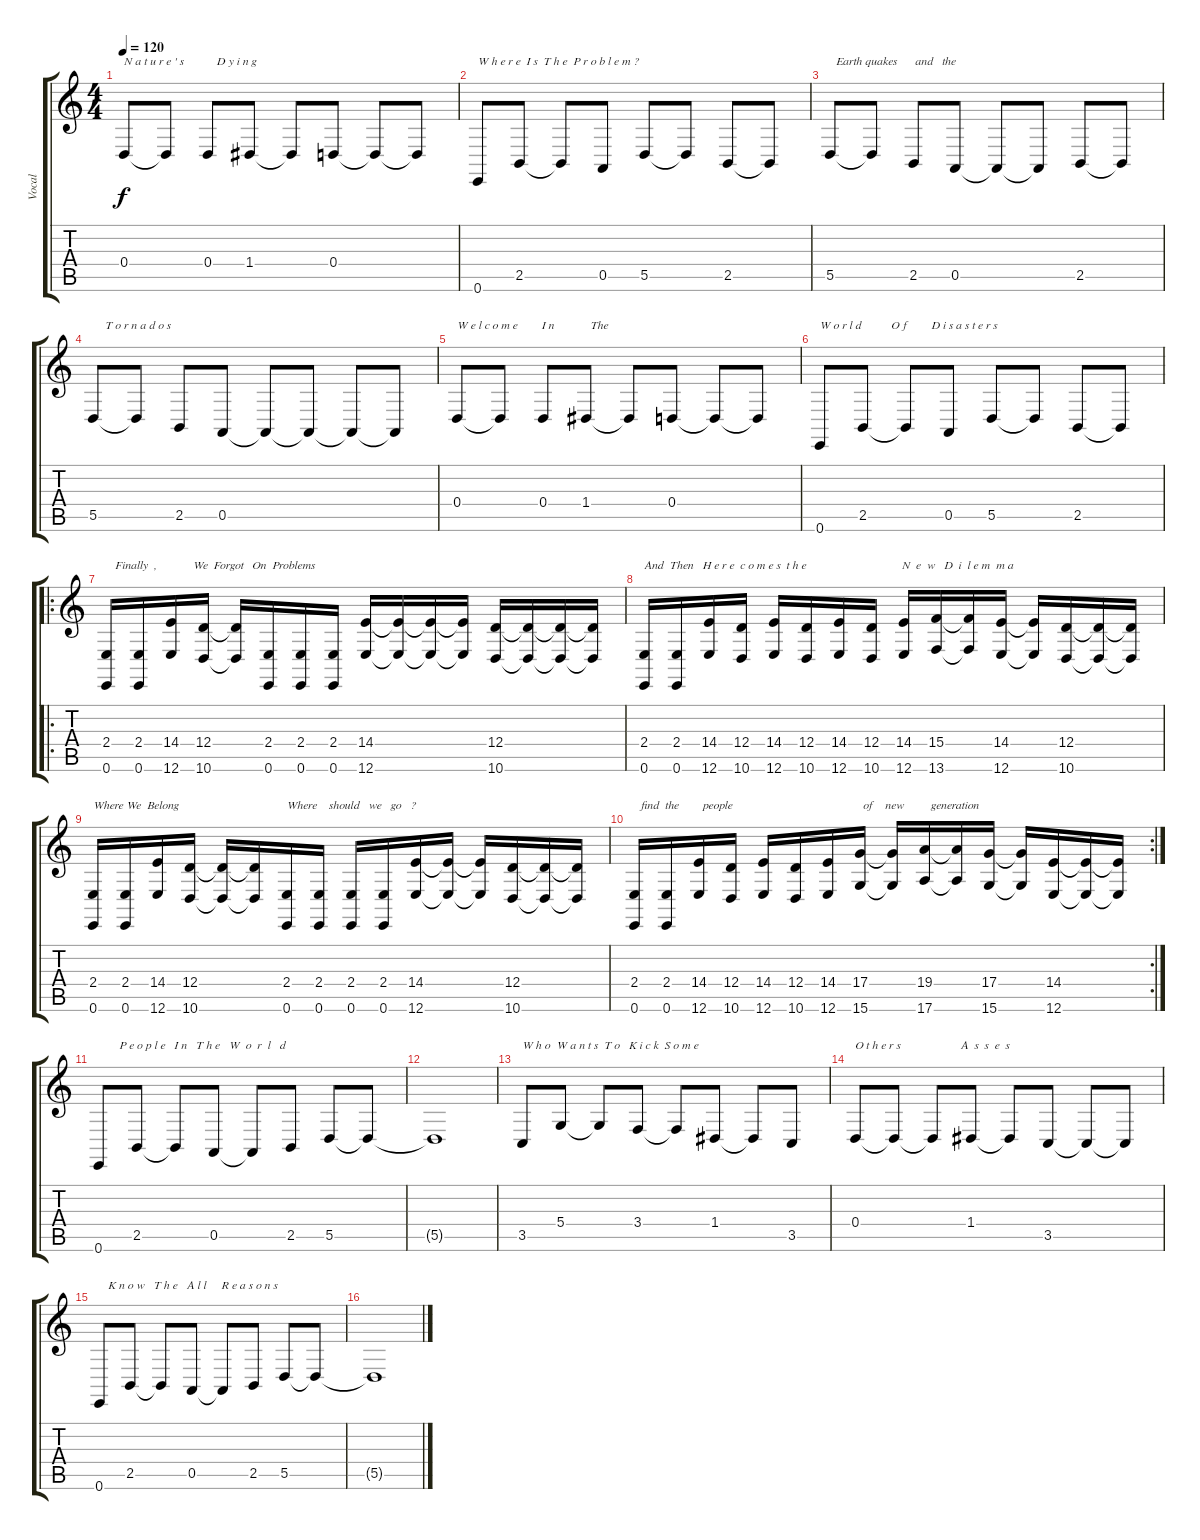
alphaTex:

\track ("Vocal" "Vocal") {instrument lead2sawtooth}
\staff {score tabs}
\tuning (E4 B3 G3 D3 A2 E2) {hide}
\ts (4 4)
\tempo 120
\clef g2
\ks c
0.4.8{txt "N a t u r e ' s           D y i n g " dy f} 0.4{t}.8 0.4.8 1.4.8 1.4{t}.8 0.4.8 0.4{t}.8 0.4{t}.8 |
0.6.8{txt "W h e r e  I s  T h e  P r o b l e m ?"} 2.5.8 2.5{t}.8 0.5.8 5.5.8 5.5{t}.8 2.5.8 2.5{t}.8 |
5.5.8{txt "  Earth quakes      and   the "} 5.5{t}.8 2.5.8 0.5.8 0.5{t}.8 0.5{t}.8 2.5.8 2.5{t}.8 |
5.5.8{txt "    T o r n a d o s"} 5.5{t}.8 2.5.8 0.5.8 0.5{t}.8 0.5{t}.8 0.5{t}.8 0.5{t}.8 |
0.4.8{txt "W e l c o m e        I n            The "} 0.4{t}.8 0.4.8 1.4.8 1.4{t}.8 0.4.8 0.4{t}.8 0.4{t}.8 |
0.6.8{txt "W o r l d          O f        D i s a s t e r s"} 2.5.8 2.5{t}.8 0.5.8 5.5.8 5.5{t}.8 2.5.8 2.5{t}.8 |
\ro
(2.4 0.6).16{txt "   Finally  ,            We  Forgot   On  Problems"} (2.4 0.6).16 (14.4 12.6).16 (12.4 10.6).16 (12.4{t} 10.6{t}).16 (2.4 0.6).16 (2.4 0.6).16 (2.4 0.6).16 (14.4 12.6).16 (14.4{t} 12.6{t}).16 (14.4{t} 12.6{t}).16 (14.4{t} 12.6{t}).16 (12.4 10.6).16 (12.4{t} 10.6{t}).16 (12.4{t} 10.6{t}).16 (12.4{t} 10.6{t}).16 |
(2.4 0.6).16{txt "And  Then   H e r e  c o m e s  t h e "} (2.4 0.6).16 (14.4 12.6).16 (12.4 10.6).16 (14.4 12.6).16 (12.4 10.6).16 (14.4 12.6).16{txt "                     N  e  w   D  i  l e m  m a"} (12.4 10.6).16 (14.4 12.6).16 (15.4 13.6).16 (15.4{t} 13.6{t}).16 (14.4 12.6).16 (14.4{t} 12.6{t}).16 (12.4 10.6).16 (12.4{t} 10.6{t}).16 (12.4{t} 10.6{t}).16 |
(2.4 0.6).16{txt "Where We  Belong"} (2.4 0.6).16 (14.4 12.6).16 (12.4 10.6).16 (12.4{t} 10.6{t}).16 (12.4{t} 10.6{t}).16 (2.4 0.6).16{txt "Where    should   we   go   ?"} (2.4 0.6).16 (2.4 0.6).16 (2.4 0.6).16 (14.4 12.6).16 (14.4{t} 12.6{t}).16 (14.4{t} 12.6{t}).16 (12.4 10.6).16 (12.4{t} 10.6{t}).16 (12.4{t} 10.6{t}).16 |
\rc 2
(2.4 0.6).16{txt "  find  the        people"} (2.4 0.6).16 (14.4 12.6).16 (12.4 10.6).16 (14.4 12.6).16 (12.4 10.6).16 (14.4 12.6).16 (17.4 15.6).16{txt " of    new         generation"} (17.4{t} 15.6{t}).16 (19.4 17.6).16 (19.4{t} 17.6{t}).16 (17.4 15.6).16 (17.4{t} 15.6{t}).16 (14.4 12.6).16 (14.4{t} 12.6{t}).16 (14.4{t} 12.6{t}).16 |
0.6.8{txt "       P e o p l e   I n   T h e   W  o  r  l   d"} 2.5.8 2.5{t}.8 0.5.8 0.5{t}.8 2.5.8 5.5.8 5.5{t}.8 |
5.5{t}.1 |
3.5.8{txt "W h o  W a n t s  T o   K i c k  S o m e"} 5.4.8 5.4{t}.8 3.4.8 3.4{t}.8 1.4.8 1.4{t}.8 3.5.8 |
0.4.8{txt "O t h e r s                    A  s  s  e  s "} 0.4{t}.8 0.4{t}.8 1.4.8 1.4{t}.8 3.5.8 3.5{t}.8 3.5{t}.8 |
0.6.8{txt "   K n o w   T h e   A l l     R e a s o n s"} 2.5.8 2.5{t}.8 0.5.8 0.5{t}.8 2.5.8 5.5.8 5.5{t}.8 |
5.5{t}.1
